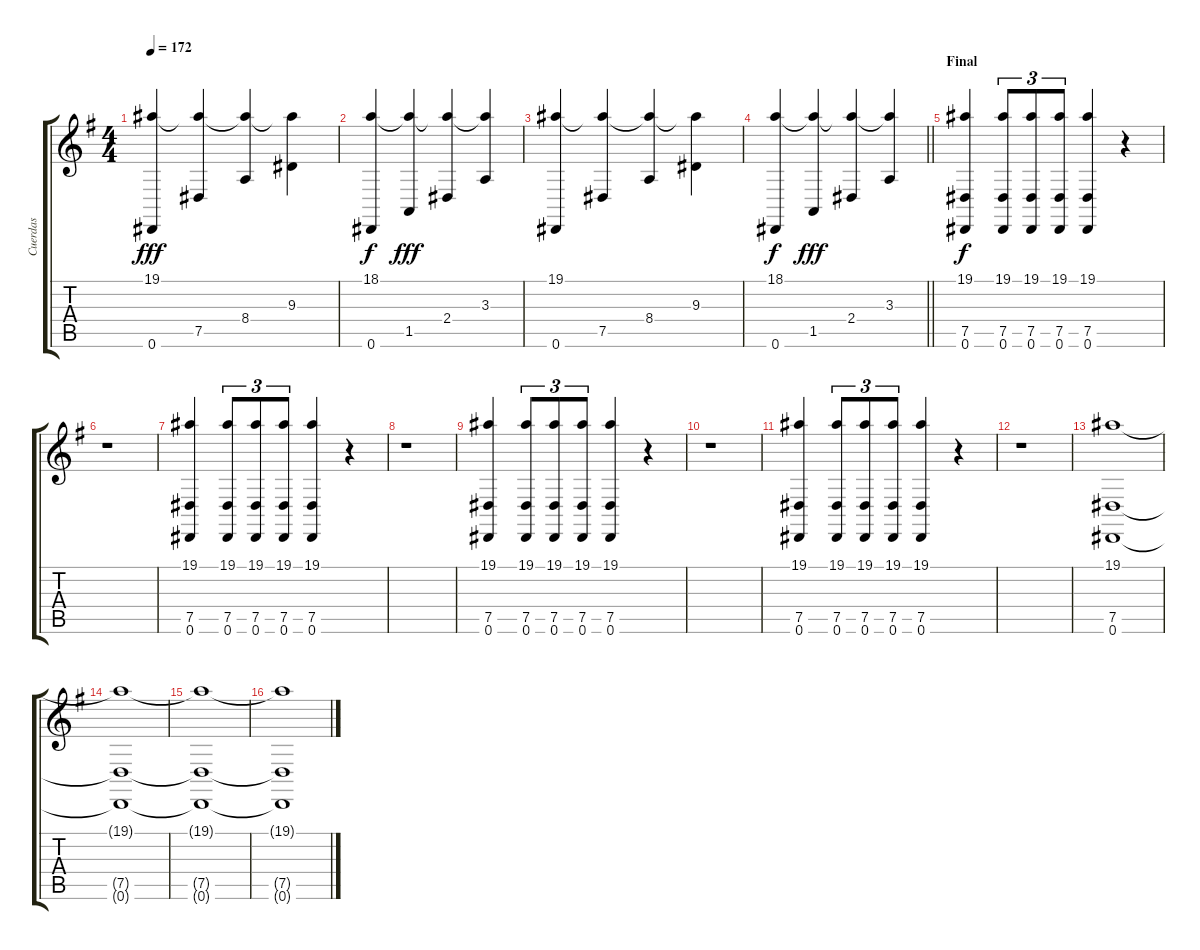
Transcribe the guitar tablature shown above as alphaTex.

\track ("Cuerdas" "Cuerdas") {instrument stringensemble1}
\staff {score tabs}
\tuning (Eb4 Bb3 Gb3 Db3 Ab2 Eb2) {hide}
\ts (4 4)
\tempo 172
\clef g2
\ks eminor
(19.1 0.6).4{dy fff} (19.1{t} 7.5).4 (19.1{t} 8.4).4 (19.1{t} 9.3).4 |
(18.1 0.6).4{dy f} (18.1{t} 1.5).4{dy fff} (18.1{t} 2.4).4 (18.1{t} 3.3).4 |
(19.1 0.6).4 (19.1{t} 7.5).4 (19.1{t} 8.4).4 (19.1{t} 9.3).4 |
\barLineRight lightlight
(18.1 0.6).4{dy f} (18.1{t} 1.5).4{dy fff} (18.1{t} 2.4).4 (18.1{t} 3.3).4 |
\section ("" "Final")
(19.1 7.5 0.6).4{dy f volume 16} (19.1 7.5 0.6).8{tu (3 2)} (19.1 7.5 0.6).8{tu (3 2)} (19.1 7.5 0.6).8{tu (3 2)} (19.1 7.5 0.6).4 r.4 |
r.1 |
(19.1 7.5 0.6).4 (19.1 7.5 0.6).8{tu (3 2)} (19.1 7.5 0.6).8{tu (3 2)} (19.1 7.5 0.6).8{tu (3 2)} (19.1 7.5 0.6).4 r.4 |
r.1 |
(19.1 7.5 0.6).4 (19.1 7.5 0.6).8{tu (3 2)} (19.1 7.5 0.6).8{tu (3 2)} (19.1 7.5 0.6).8{tu (3 2)} (19.1 7.5 0.6).4 r.4 |
r.1 |
(19.1 7.5 0.6).4 (19.1 7.5 0.6).8{tu (3 2)} (19.1 7.5 0.6).8{tu (3 2)} (19.1 7.5 0.6).8{tu (3 2)} (19.1 7.5 0.6).4 r.4 |
r.1 |
(19.1 7.5 0.6).1 |
(19.1{t} 7.5{t} 0.6{t}).1 |
(19.1{t} 7.5{t} 0.6{t}).1 |
(19.1{t} 7.5{t} 0.6{t}).1
